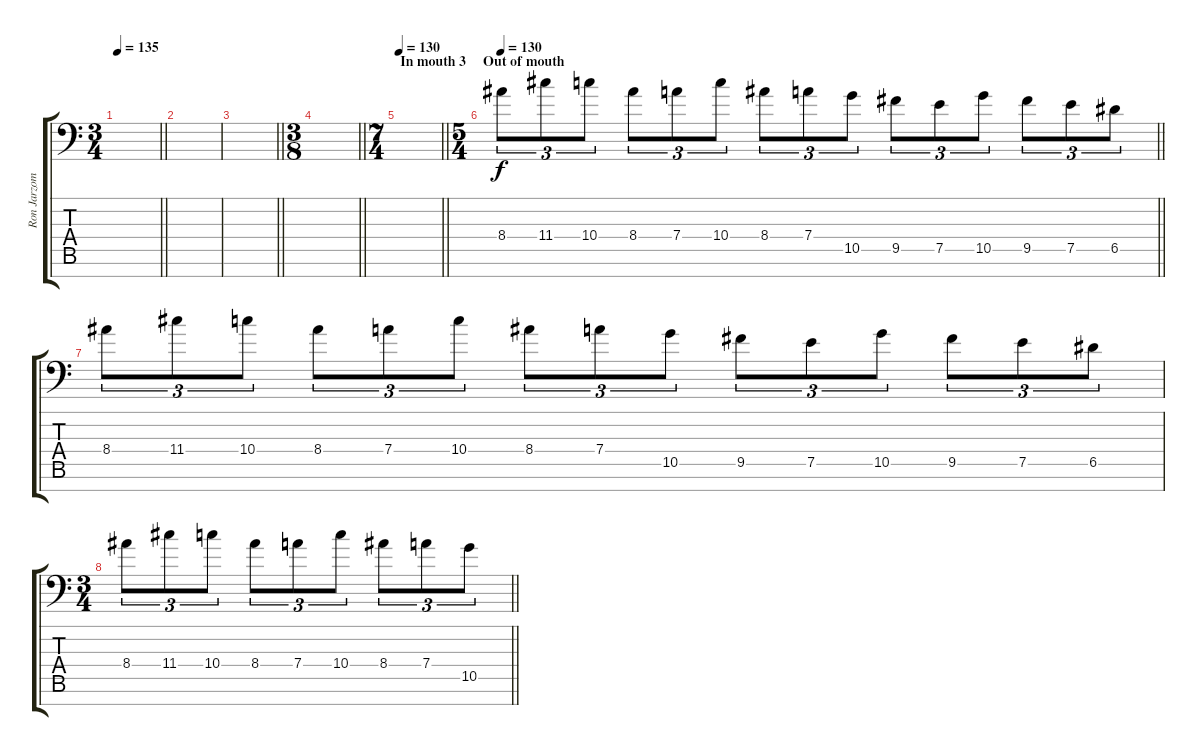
\track ("Ron Jarzombek Lead 2" "Ron Jarzom") {instrument distortionguitar}
\staff {score tabs}
\tuning (E4 B3 G3 D3 A2 E2 A1) {hide}
\ts (3 4)
\tempo 135
\clef f4
\barLineRight lightlight
\ks c
|
|
\barLineRight lightlight
|
\ts (3 8)
\barLineRight lightlight
|
\ts (7 4)
\section ("" "In mouth 3")
\tempo 130
\barLineRight lightlight
|
\ts (5 4)
\section ("" "Out of mouth")
\tempo 130
\barLineRight lightlight
8.4.8{tu (3 2) balance 14} 11.4.8{tu (3 2)} 10.4.8{tu (3 2)} 8.4.8{tu (3 2)} 7.4.8{tu (3 2)} 10.4.8{tu (3 2)} 8.4.8{tu (3 2)} 7.4.8{tu (3 2)} 10.5.8{tu (3 2)} 9.5.8{tu (3 2)} 7.5.8{tu (3 2)} 10.5.8{tu (3 2)} 9.5.8{tu (3 2)} 7.5.8{tu (3 2)} 6.5.8{tu (3 2)} |
8.4.8{tu (3 2)} 11.4.8{tu (3 2)} 10.4.8{tu (3 2)} 8.4.8{tu (3 2)} 7.4.8{tu (3 2)} 10.4.8{tu (3 2)} 8.4.8{tu (3 2)} 7.4.8{tu (3 2)} 10.5.8{tu (3 2)} 9.5.8{tu (3 2)} 7.5.8{tu (3 2)} 10.5.8{tu (3 2)} 9.5.8{tu (3 2)} 7.5.8{tu (3 2)} 6.5.8{tu (3 2)} |
\ts (3 4)
\barLineRight lightlight
8.4.8{tu (3 2)} 11.4.8{tu (3 2)} 10.4.8{tu (3 2)} 8.4.8{tu (3 2)} 7.4.8{tu (3 2)} 10.4.8{tu (3 2)} 8.4.8{tu (3 2)} 7.4.8{tu (3 2)} 10.5.8{tu (3 2)}
